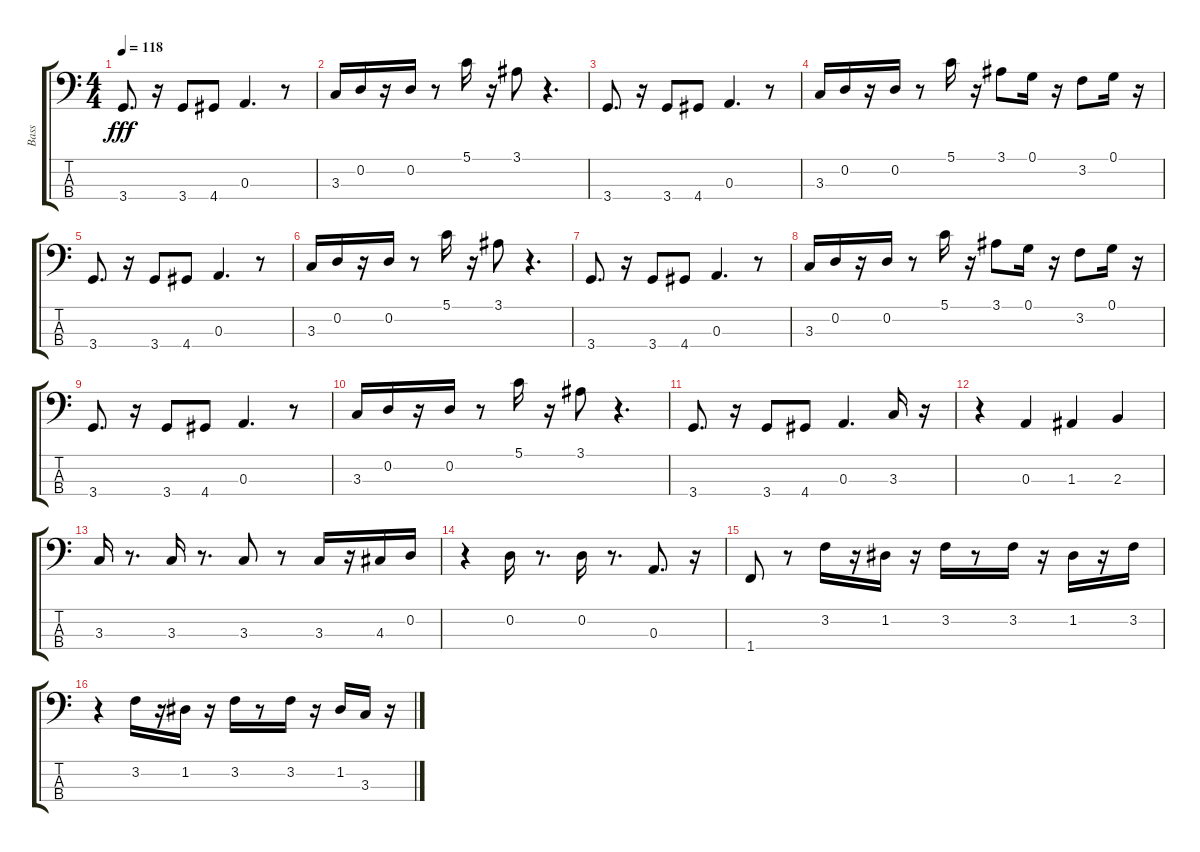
\track ("Bass" "Bass") {instrument slapbass1}
\staff {score tabs}
\tuning (G2 D2 A1 E1) {hide}
\ts (4 4)
\tempo 118
\clef f4
\ks c
3.4.8{d dy fff} r.16 3.4.8 4.4.8 0.3.4{d} r.8 |
3.3.16 0.2.16 r.16 0.2.16 r.8 5.1.16 r.16 3.1.8 r.4{d} |
3.4.8{d} r.16 3.4.8 4.4.8 0.3.4{d} r.8 |
3.3.16 0.2.16 r.16 0.2.16 r.8 5.1.16 r.16 3.1.8 0.1.16 r.16 3.2.8 0.1.16 r.16 |
3.4.8{d} r.16 3.4.8 4.4.8 0.3.4{d} r.8 |
3.3.16 0.2.16 r.16 0.2.16 r.8 5.1.16 r.16 3.1.8 r.4{d} |
3.4.8{d} r.16 3.4.8 4.4.8 0.3.4{d} r.8 |
3.3.16 0.2.16 r.16 0.2.16 r.8 5.1.16 r.16 3.1.8 0.1.16 r.16 3.2.8 0.1.16 r.16 |
3.4.8{d} r.16 3.4.8 4.4.8 0.3.4{d} r.8 |
3.3.16 0.2.16 r.16 0.2.16 r.8 5.1.16 r.16 3.1.8 r.4{d} |
3.4.8{d} r.16 3.4.8 4.4.8 0.3.4{d} 3.3.16 r.16 |
r.4 0.3.4 1.3.4 2.3.4 |
3.3.16 r.8{d} 3.3.16 r.8{d} 3.3.8 r.8 3.3.16 r.16 4.3.16 0.2.16 |
r.4 0.2.16 r.8{d} 0.2.16 r.8{d} 0.3.8{d} r.16 |
1.4.8 r.8 3.2.16 r.16 1.2.16 r.16 3.2.16 r.8 3.2.16 r.16 1.2.16 r.16 3.2.16 |
r.4 3.2.16 r.16 1.2.16 r.16 3.2.16 r.8 3.2.16 r.16 1.2.16 3.3.16 r.16
